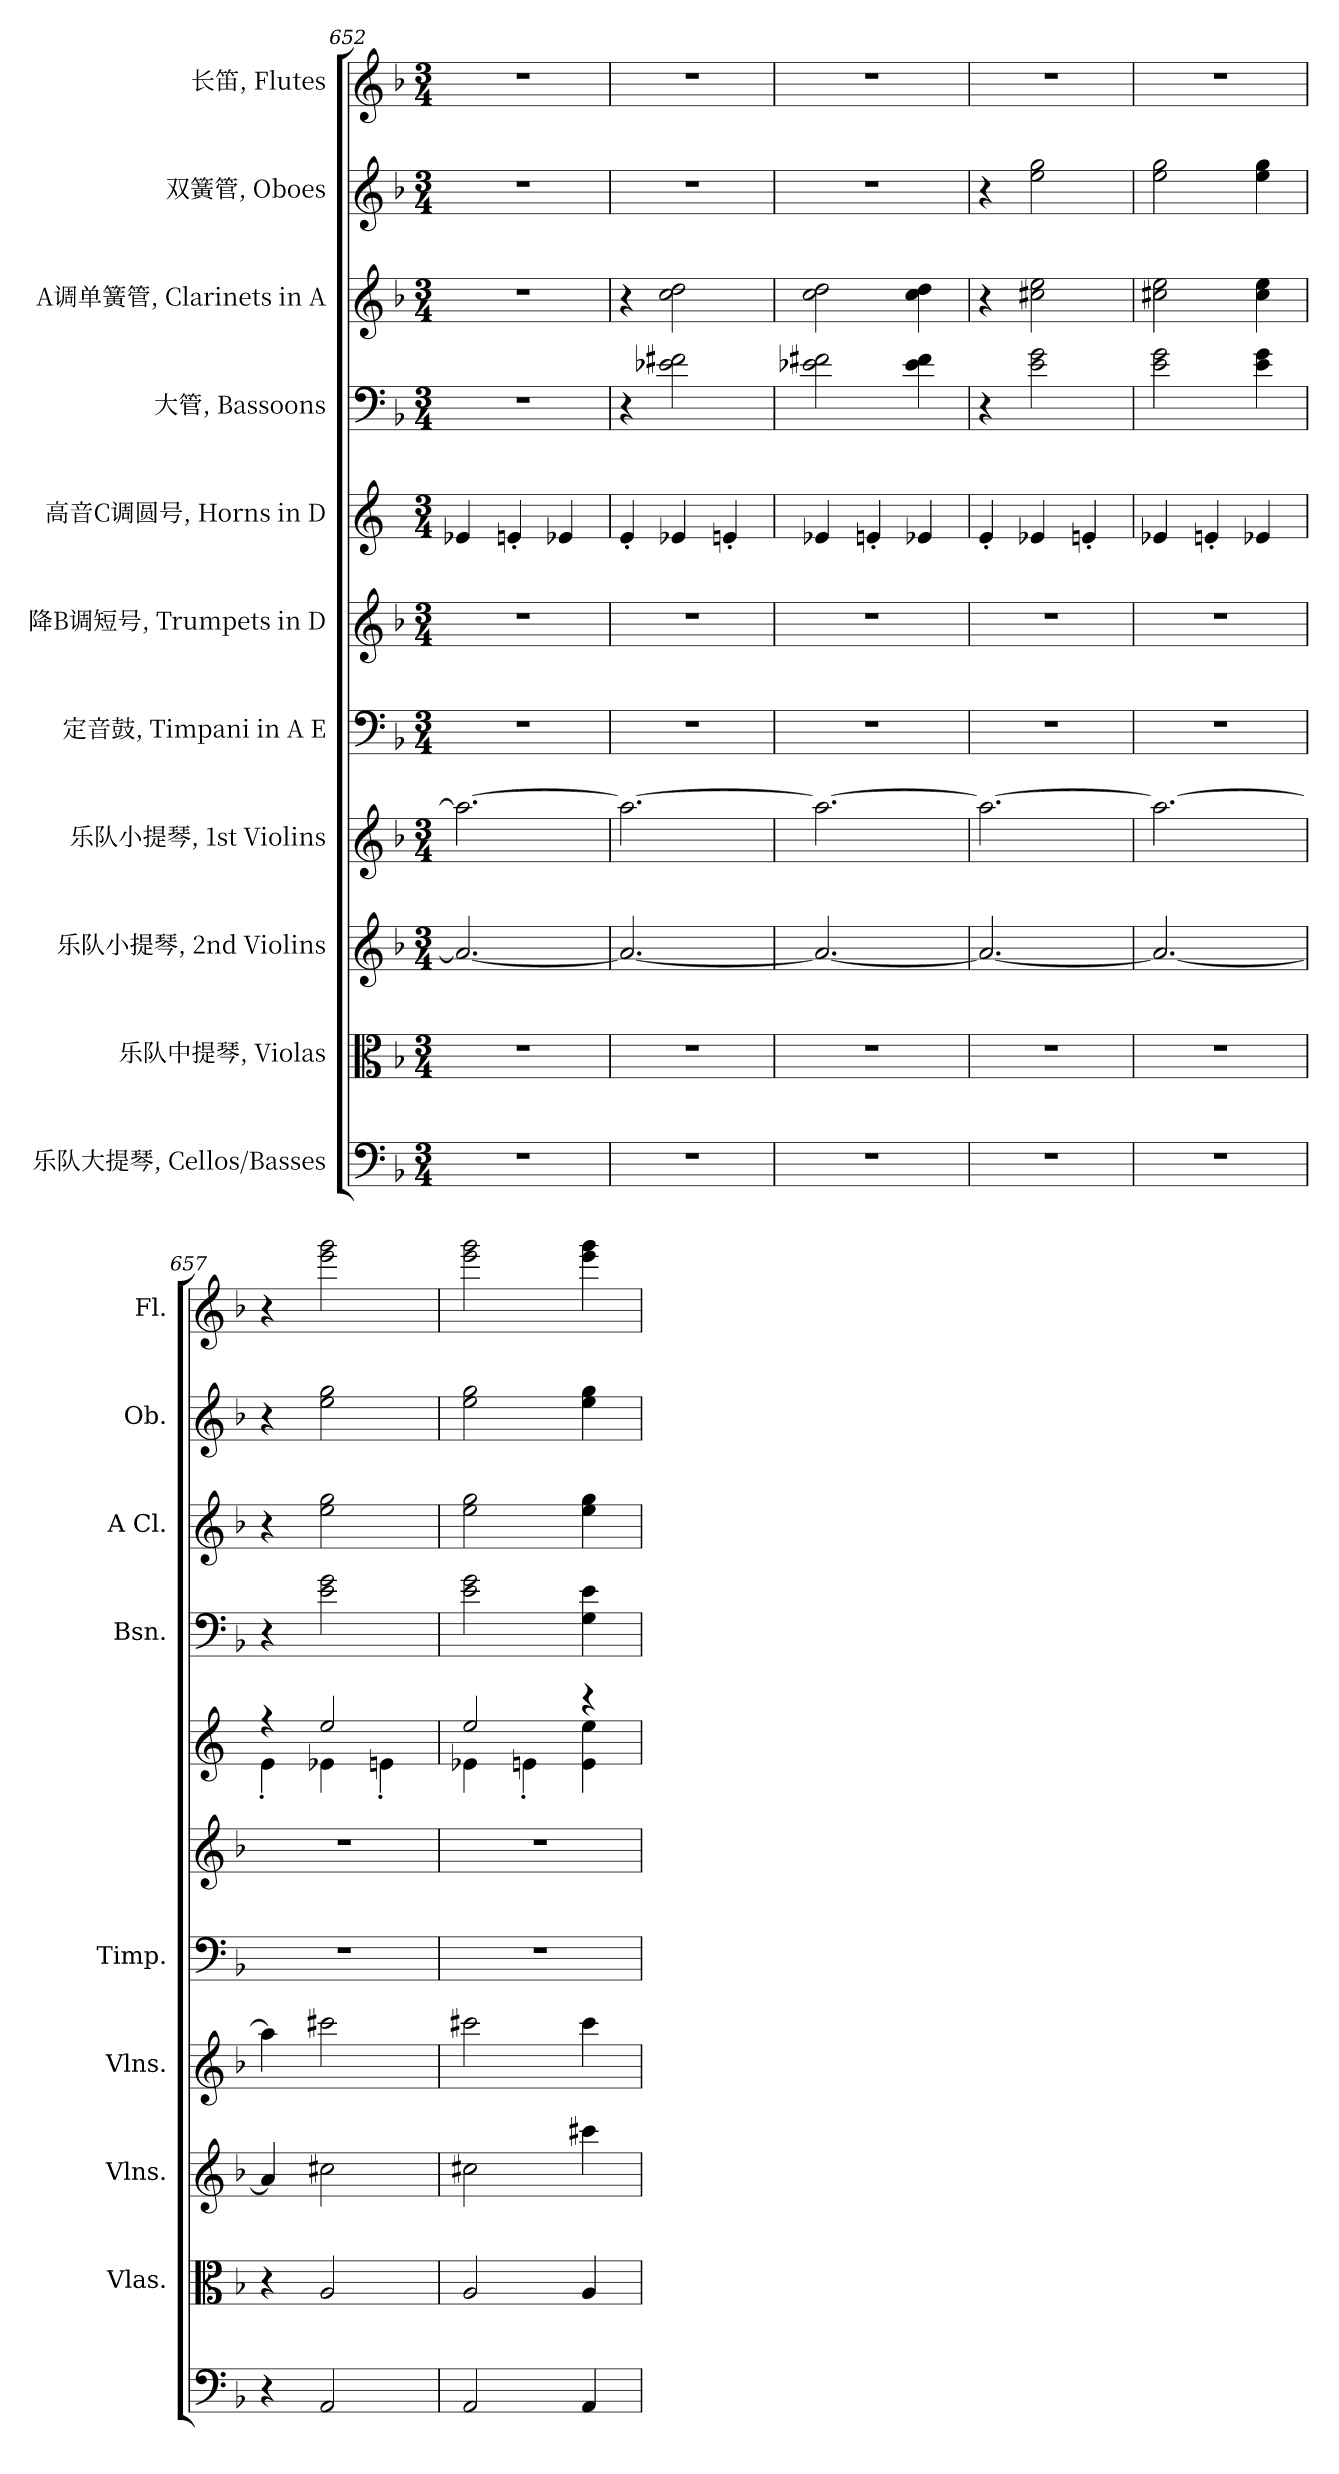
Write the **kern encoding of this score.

**kern	**kern	**kern	**kern	**kern	**kern	**kern	**kern	**kern	**kern	**kern
*part11	*part10	*part9	*part8	*part7	*part6	*part5	*part4	*part3	*part2	*part1
*staff11	*staff10	*staff9	*staff8	*staff7	*staff6	*staff5	*staff4	*staff3	*staff2	*staff1
*I"乐队大提琴, Cellos/Basses	*I"乐队中提琴, Violas	*I"乐队小提琴, 2nd Violins	*I"乐队小提琴, 1st Violins	*I"定音鼓, Timpani in A E	*I"降B调短号, Trumpets in D	*I"高音C调圆号, Horns in D	*I"大管, Bassoons	*I"A调单簧管, Clarinets in A	*I"双簧管, Oboes	*I"长笛, Flutes
*	*I'Vlas.	*I'Vlns.	*I'Vlns.	*I'Timp.	*	*	*I'Bsn.	*I'A Cl.	*I'Ob.	*I'Fl.
*clefF4	*clefC3	*clefG2	*clefG2	*clefF4	*clefG2	*clefG2	*clefF4	*clefG2	*clefG2	*clefG2
*	*	*	*	*	*ITrd1c2	*ITrd4c7	*	*ITrd2c3	*	*
*k[b-]	*k[b-]	*k[b-]	*k[b-]	*k[b-]	*k[b-e-a-]	*k[b-]	*k[b-]	*k[f#c#]	*k[b-]	*k[b-]
*M3/4	*M3/4	*M3/4	*M3/4	*M3/4	*M3/4	*M3/4	*M3/4	*M3/4	*M3/4	*M3/4
=652	=652	=652	=652	=652	=652	=652	=652	=652	=652	=652
2.r	2.r	2.a/_	2.aa\_	2.r	2.r	4A-X/	2.r	2.r	2.r	2.r
.	.	.	.	.	.	4An'/	.	.	.	.
.	.	.	.	.	.	4A-X/	.	.	.	.
!!LO:PB:g=z
=653	=653	=653	=653	=653	=653	=653	=653	=653	=653	=653
2.r	2.r	2.a/_	2.aa\_	2.r	2.r	4A'/	4r	4r	2.r	2.r
.	.	.	.	.	.	4A-X/	2e-X\ 2f#X\	2a\ 2b\	.	.
.	.	.	.	.	.	4An'/	.	.	.	.
=654	=654	=654	=654	=654	=654	=654	=654	=654	=654	=654
2.r	2.r	2.a/_	2.aa\_	2.r	2.r	4A-X/	2e-X\ 2f#X\	2a\ 2b\	2.r	2.r
.	.	.	.	.	.	4An'/	.	.	.	.
.	.	.	.	.	.	4A-X/	4e-\ 4f#\	4a\ 4b\	.	.
=655	=655	=655	=655	=655	=655	=655	=655	=655	=655	=655
2.r	2.r	2.a/_	2.aa\_	2.r	2.r	4A'/	4r	4r	4r	2.r
.	.	.	.	.	.	4A-X/	2e\ 2g\	2a#X\ 2cc#\	2ee\ 2gg\	.
.	.	.	.	.	.	4An'/	.	.	.	.
=656	=656	=656	=656	=656	=656	=656	=656	=656	=656	=656
2.r	2.r	2.a/_	2.aa\_	2.r	2.r	4A-X/	2e\ 2g\	2a#X\ 2cc#\	2ee\ 2gg\	2.r
.	.	.	.	.	.	4An'/	.	.	.	.
.	.	.	.	.	.	4A-X/	4e\ 4g\	4a#\ 4cc#\	4ee\ 4gg\	.
=657	=657	=657	=657	=657	=657	=657	=657	=657	=657	=657
*	*	*	*	*	*	*^	*	*	*	*
4r	4r	4a/]	4aa\]	2.r	2.r	4r	4A'\	4r	4r	4r	4r
2AA/	2A/	2cc#X\	2ccc#X\	.	.	2a/	4A-X\	2e\ 2g\	2cc#\ 2ee\	2ee\ 2gg\	2eee\ 2ggg\
.	.	.	.	.	.	.	4An'\	.	.	.	.
=658	=658	=658	=658	=658	=658	=658	=658	=658	=658	=658	=658
2AA/	2A/	2cc#X\	2ccc#X\	2.r	2.r	2a/	4A-X\	2e\ 2g\	2cc#\ 2ee\	2ee\ 2gg\	2eee\ 2ggg\
.	.	.	.	.	.	.	4An'\	.	.	.	.
4AA/	4A/	4ccc#X\	4ccc#\	.	.	4r	4A\ 4a\	4G\ 4e\	4cc#\ 4ee\	4ee\ 4gg\	4eee\ 4ggg\
*	*	*	*	*	*	*v	*v	*	*	*	*
=	=	=	=	=	=	=	=	=	=	=
*-	*-	*-	*-	*-	*-	*-	*-	*-	*-	*-
